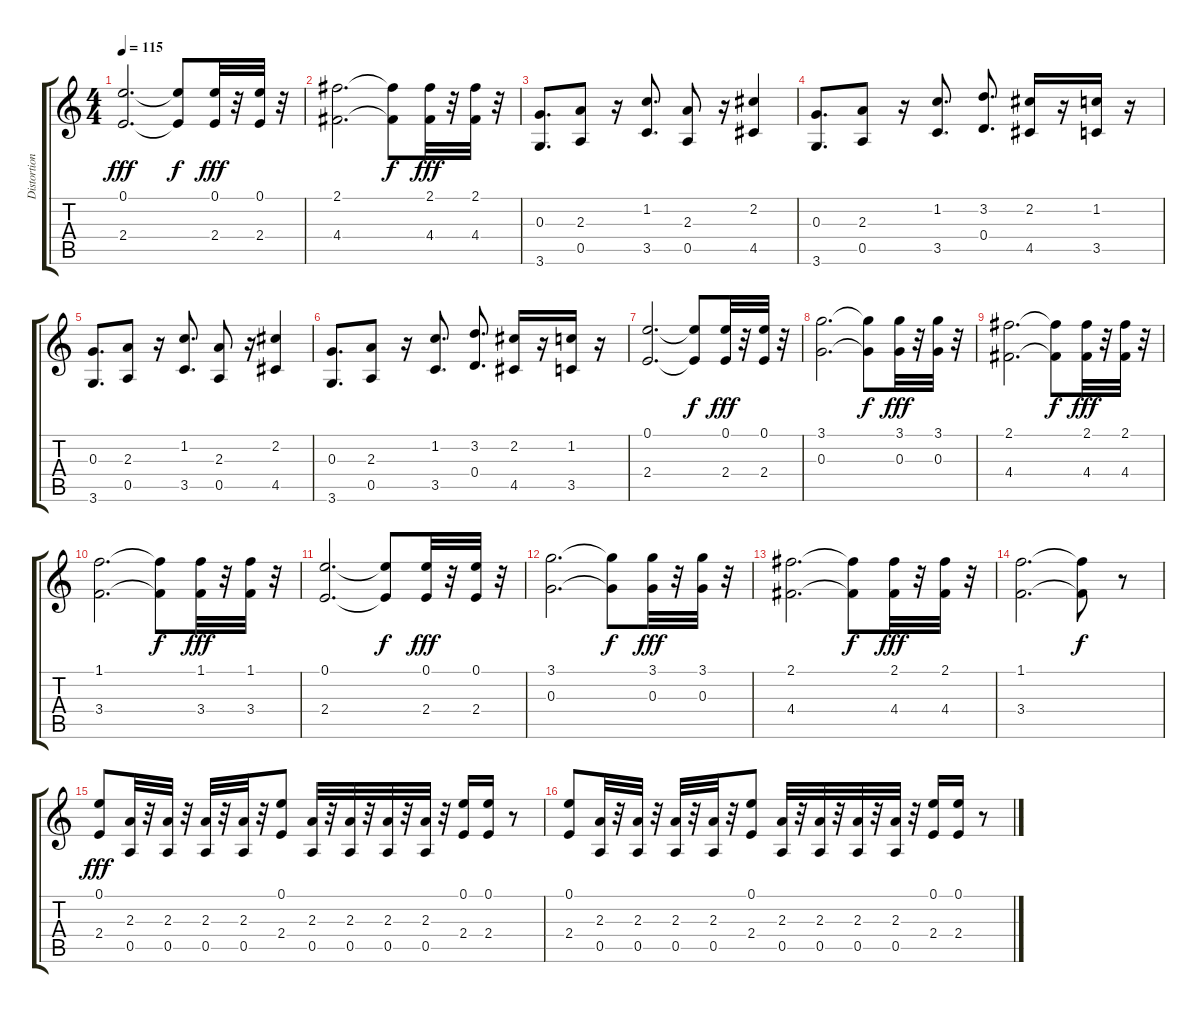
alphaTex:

\track ("Distortion Guitar" "Distortion") {instrument overdrivenguitar}
\staff {score tabs}
\tuning (E4 B3 G3 D3 A2 E2) {hide}
\ts (4 4)
\tempo 115
\clef g2
\ks c
(0.1 2.4).2{d dy fff} (0.1{t} 2.4{t}).8{dy f} (0.1 2.4).32{dy fff} r.32 (0.1 2.4).32 r.32 |
(2.1 4.4).2{d} (2.1{t} 4.4{t}).8{dy f} (2.1 4.4).32{dy fff} r.32 (2.1 4.4).32 r.32 |
(0.3 3.6).8{d} (2.3 0.5).8 r.16 (1.2 3.5).8{d} (2.3 0.5).8 r.16 (2.2 4.5).4 |
(0.3 3.6).8{d} (2.3 0.5).8 r.16 (1.2 3.5).8{d} (3.2 0.4).8{d} (2.2 4.5).16 r.16 (1.2 3.5).16 r.16 |
(0.3 3.6).8{d} (2.3 0.5).8 r.16 (1.2 3.5).8{d} (2.3 0.5).8 r.16 (2.2 4.5).4 |
(0.3 3.6).8{d} (2.3 0.5).8 r.16 (1.2 3.5).8{d} (3.2 0.4).8{d} (2.2 4.5).16 r.16 (1.2 3.5).16 r.16 |
(0.1 2.4).2{d} (0.1{t} 2.4{t}).8{dy f} (0.1 2.4).32{dy fff} r.32 (0.1 2.4).32 r.32 |
(3.1 0.3).2{d} (3.1{t} 0.3{t}).8{dy f} (3.1 0.3).32{dy fff} r.32 (3.1 0.3).32 r.32 |
(2.1 4.4).2{d} (2.1{t} 4.4{t}).8{dy f} (2.1 4.4).32{dy fff} r.32 (2.1 4.4).32 r.32 |
(1.1 3.4).2{d} (1.1{t} 3.4{t}).8{dy f} (1.1 3.4).32{dy fff} r.32 (1.1 3.4).32 r.32 |
(0.1 2.4).2{d} (0.1{t} 2.4{t}).8{dy f} (0.1 2.4).32{dy fff} r.32 (0.1 2.4).32 r.32 |
(3.1 0.3).2{d} (3.1{t} 0.3{t}).8{dy f} (3.1 0.3).32{dy fff} r.32 (3.1 0.3).32 r.32 |
(2.1 4.4).2{d} (2.1{t} 4.4{t}).8{dy f} (2.1 4.4).32{dy fff} r.32 (2.1 4.4).32 r.32 |
(1.1 3.4).2{d} (1.1{t} 3.4{t}).8{dy f} r.8 |
(0.1 2.4).8{dy fff} (2.3 0.5).32 r.32 (2.3 0.5).32 r.32 (2.3 0.5).32 r.32 (2.3 0.5).32 r.32 (0.1 2.4).8 (2.3 0.5).32 r.32 (2.3 0.5).32 r.32 (2.3 0.5).32 r.32 (2.3 0.5).32 r.32 (0.1 2.4).16 (0.1 2.4).16 r.8 |
(0.1 2.4).8 (2.3 0.5).32 r.32 (2.3 0.5).32 r.32 (2.3 0.5).32 r.32 (2.3 0.5).32 r.32 (0.1 2.4).8 (2.3 0.5).32 r.32 (2.3 0.5).32 r.32 (2.3 0.5).32 r.32 (2.3 0.5).32 r.32 (0.1 2.4).16 (0.1 2.4).16 r.8
